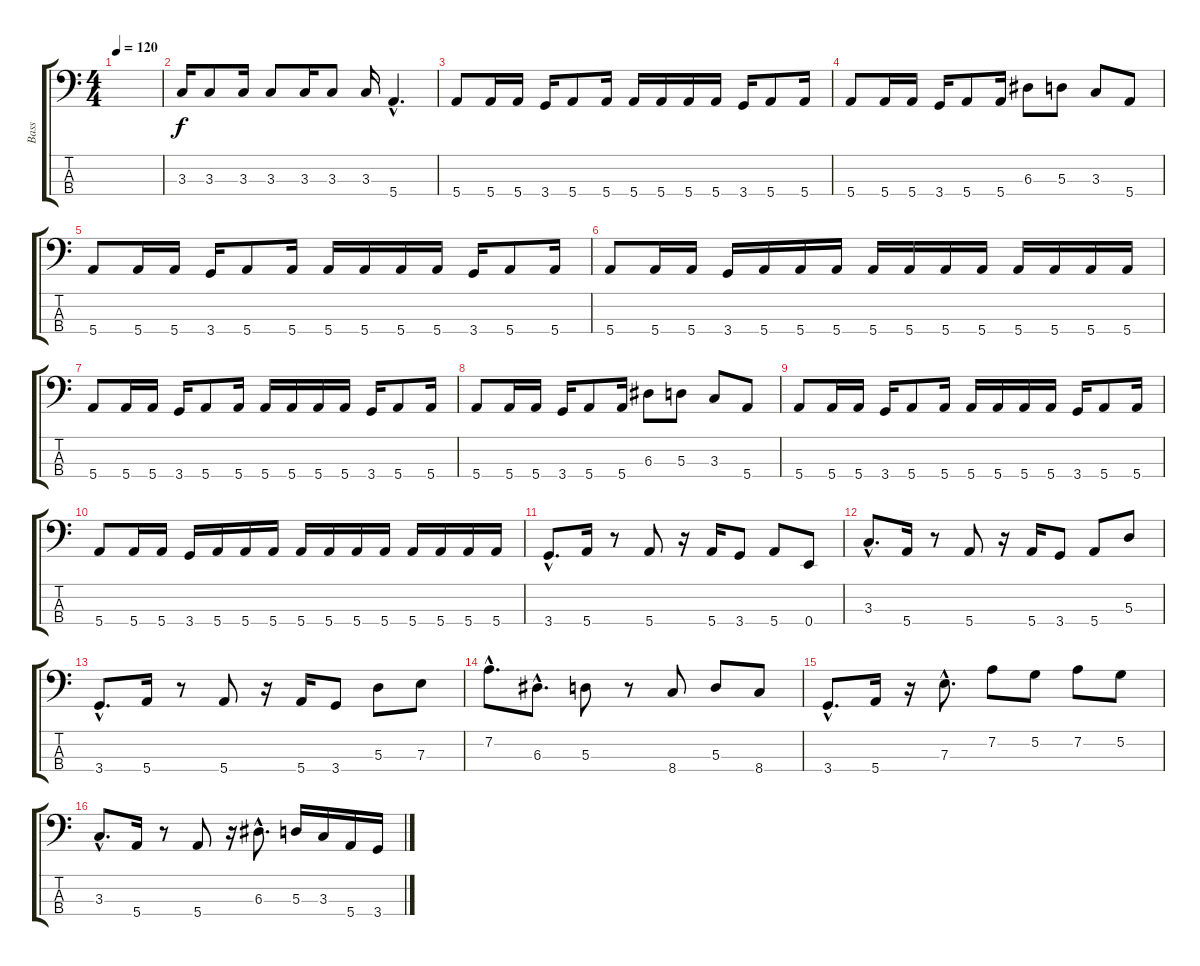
\track ("Bass" "Bass") {instrument electricbassfinger}
\staff {score tabs}
\tuning (G2 D2 A1 E1) {hide}
\ts (4 4)
\tempo 120
\clef f4
\ks c
|
3.3.16 3.3.8 3.3.16 3.3.8 3.3.16 3.3.8 3.3.16 5.4{hac}.4{d} |
5.4.8 5.4.16 5.4.16 3.4.16 5.4.8 5.4.16 5.4.16 5.4.16 5.4.16 5.4.16 3.4.16 5.4.8 5.4.16 |
5.4.8 5.4.16 5.4.16 3.4.16 5.4.8 5.4.16 6.3.8 5.3.8 3.3.8 5.4.8 |
5.4.8 5.4.16 5.4.16 3.4.16 5.4.8 5.4.16 5.4.16 5.4.16 5.4.16 5.4.16 3.4.16 5.4.8 5.4.16 |
5.4.8 5.4.16 5.4.16 3.4.16 5.4.16 5.4.16 5.4.16 5.4.16 5.4.16 5.4.16 5.4.16 5.4.16 5.4.16 5.4.16 5.4.16 |
5.4.8 5.4.16 5.4.16 3.4.16 5.4.8 5.4.16 5.4.16 5.4.16 5.4.16 5.4.16 3.4.16 5.4.8 5.4.16 |
5.4.8 5.4.16 5.4.16 3.4.16 5.4.8 5.4.16 6.3.8 5.3.8 3.3.8 5.4.8 |
5.4.8 5.4.16 5.4.16 3.4.16 5.4.8 5.4.16 5.4.16 5.4.16 5.4.16 5.4.16 3.4.16 5.4.8 5.4.16 |
5.4.8 5.4.16 5.4.16 3.4.16 5.4.16 5.4.16 5.4.16 5.4.16 5.4.16 5.4.16 5.4.16 5.4.16 5.4.16 5.4.16 5.4.16 |
3.4{hac}.8{d} 5.4.16 r.8 5.4.8 r.16 5.4.16 3.4.8 5.4.8 0.4.8 |
3.3{hac}.8{d} 5.4.16 r.8 5.4.8 r.16 5.4.16 3.4.8 5.4.8 5.3.8 |
3.4{hac}.8{d} 5.4.16 r.8 5.4.8 r.16 5.4.16 3.4.8 5.3.8 7.3.8 |
7.2{hac}.8{d} 6.3{hac}.8{d} 5.3.8 r.8 8.4.8 5.3.8 8.4.8 |
3.4{hac}.8{d} 5.4.16 r.16 7.3{hac}.8{d} 7.2.8 5.2.8 7.2.8 5.2.8 |
3.3{hac}.8{d} 5.4.16 r.8 5.4.8 r.16 6.3{hac}.8{d} 5.3.16 3.3.16 5.4.16 3.4.16
